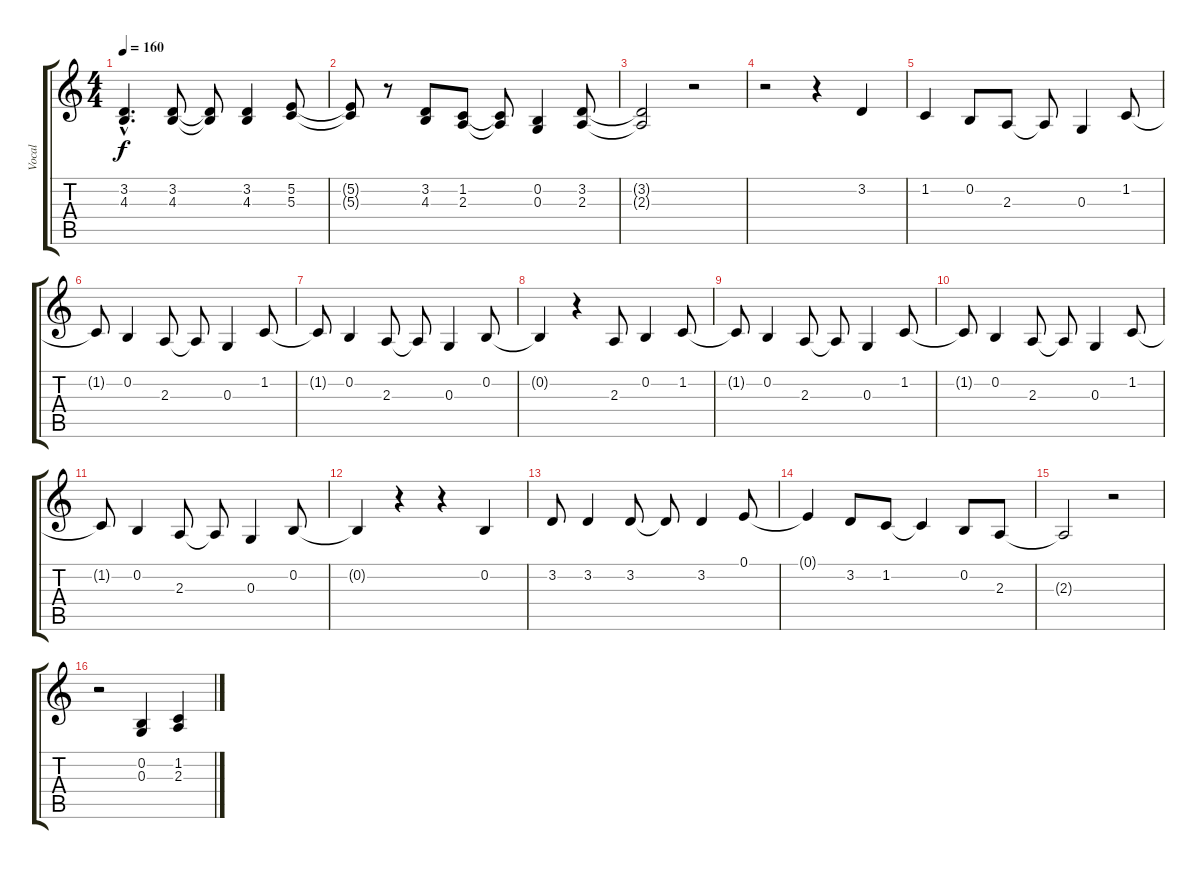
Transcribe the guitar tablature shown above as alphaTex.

\track ("Vocal" "Vocal") {instrument lead5charang}
\staff {score tabs}
\tuning (E4 B3 G3 D3 A2 E2) {hide}
\ts (4 4)
\tempo 160
\clef g2
\ks c
(3.2{hac} 4.3{hac}).4{d dy f} (3.2 4.3).8 (3.2{t} 4.3{t}).8 (3.2 4.3).4 (5.2 5.3).8 |
(5.2{t} 5.3{t}).8 r.8 (3.2 4.3).8 (1.2 2.3).8 (1.2{t} 2.3{t}).8 (0.2 0.3).4 (3.2 2.3).8 |
(3.2{t} 2.3{t}).2 r.2 |
r.2 r.4 3.2.4 |
1.2.4 0.2.8 2.3.8 2.3{t}.8 0.3.4 1.2.8 |
1.2{t}.8 0.2.4 2.3.8 2.3{t}.8 0.3.4 1.2.8 |
1.2{t}.8 0.2.4 2.3.8 2.3{t}.8 0.3.4 0.2.8 |
0.2{t}.4 r.4 2.3.8 0.2.4 1.2.8 |
1.2{t}.8 0.2.4 2.3.8 2.3{t}.8 0.3.4 1.2.8 |
1.2{t}.8 0.2.4 2.3.8 2.3{t}.8 0.3.4 1.2.8 |
1.2{t}.8 0.2.4 2.3.8 2.3{t}.8 0.3.4 0.2.8 |
0.2{t}.4 r.4 r.4 0.2.4 |
3.2.8 3.2.4 3.2.8 3.2{t}.8 3.2.4 0.1.8 |
0.1{t}.4 3.2.8 1.2.8 1.2{t}.4 0.2.8 2.3.8 |
2.3{t}.2 r.2 |
r.2 (0.2 0.3).4 (1.2 2.3).4
